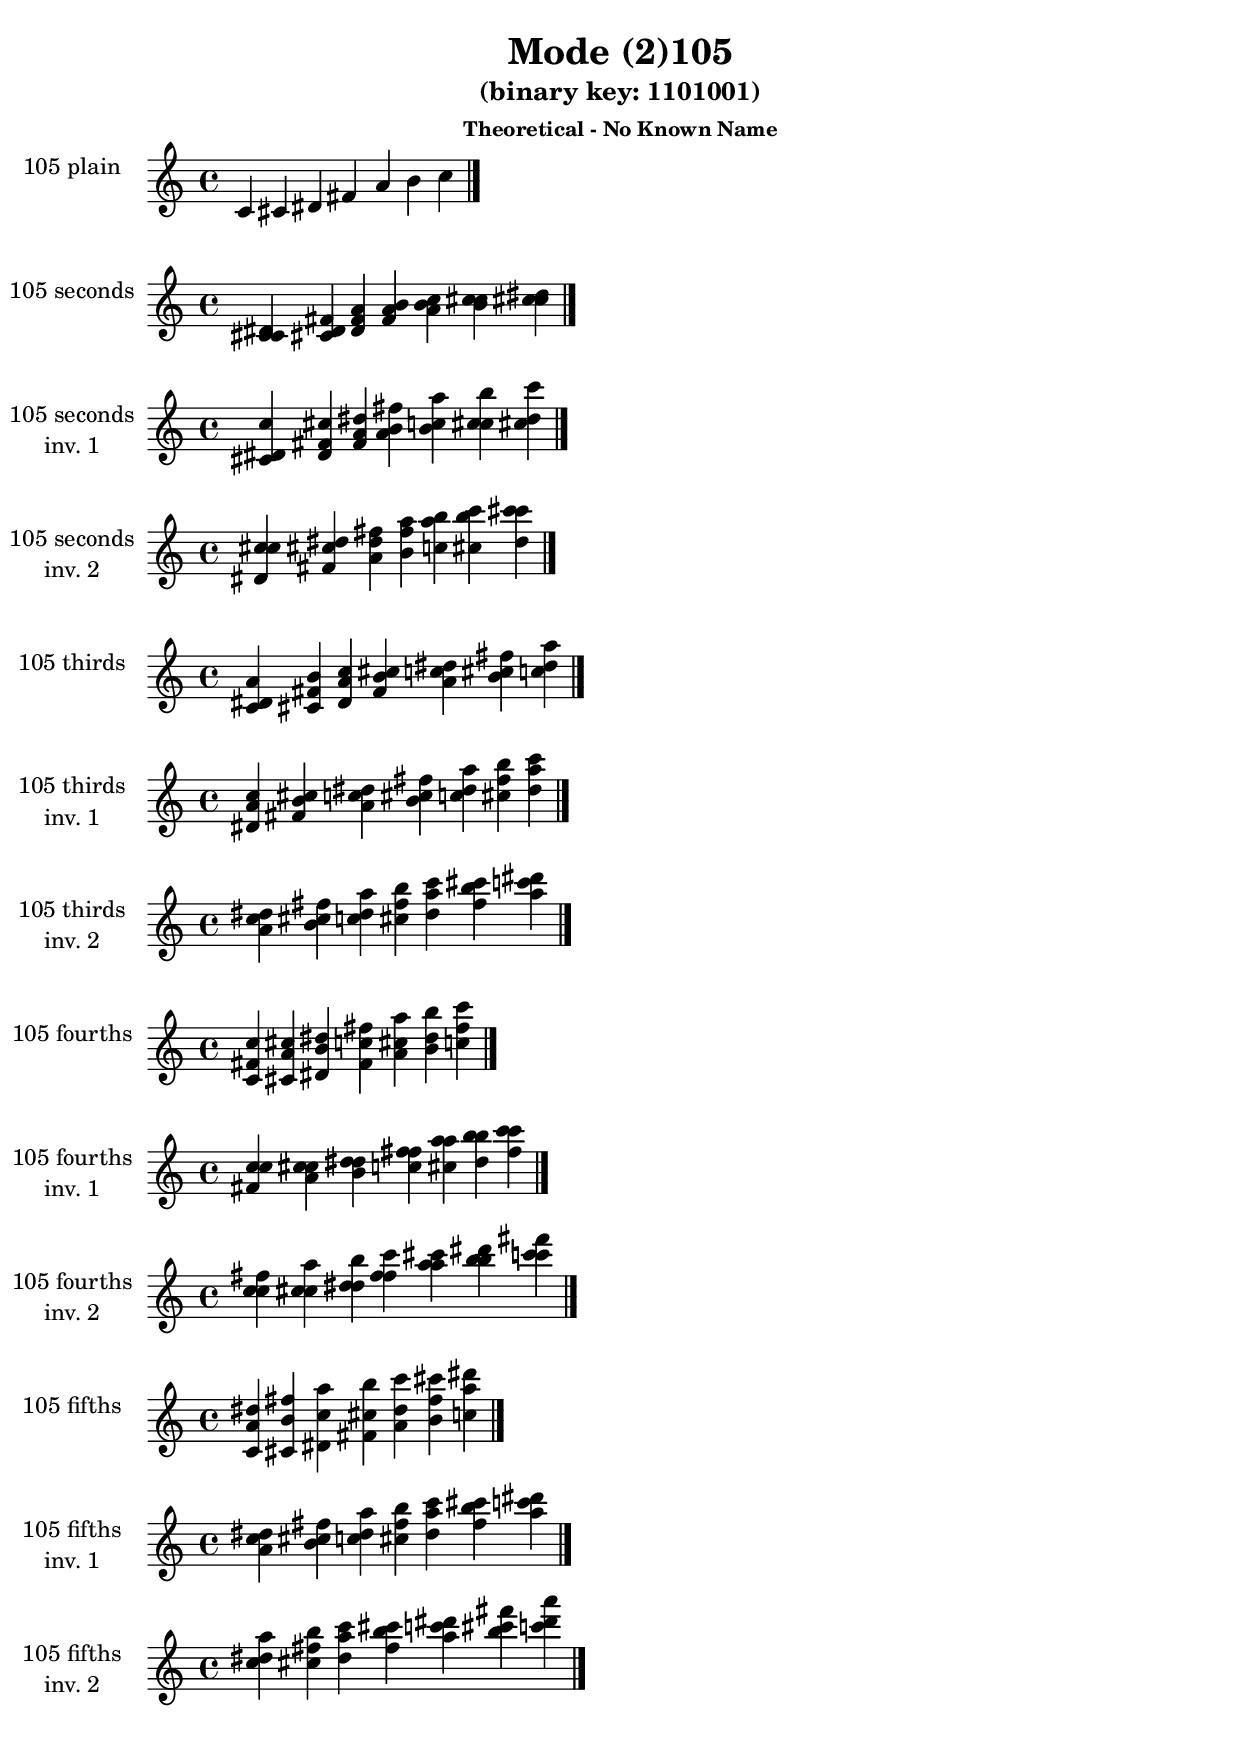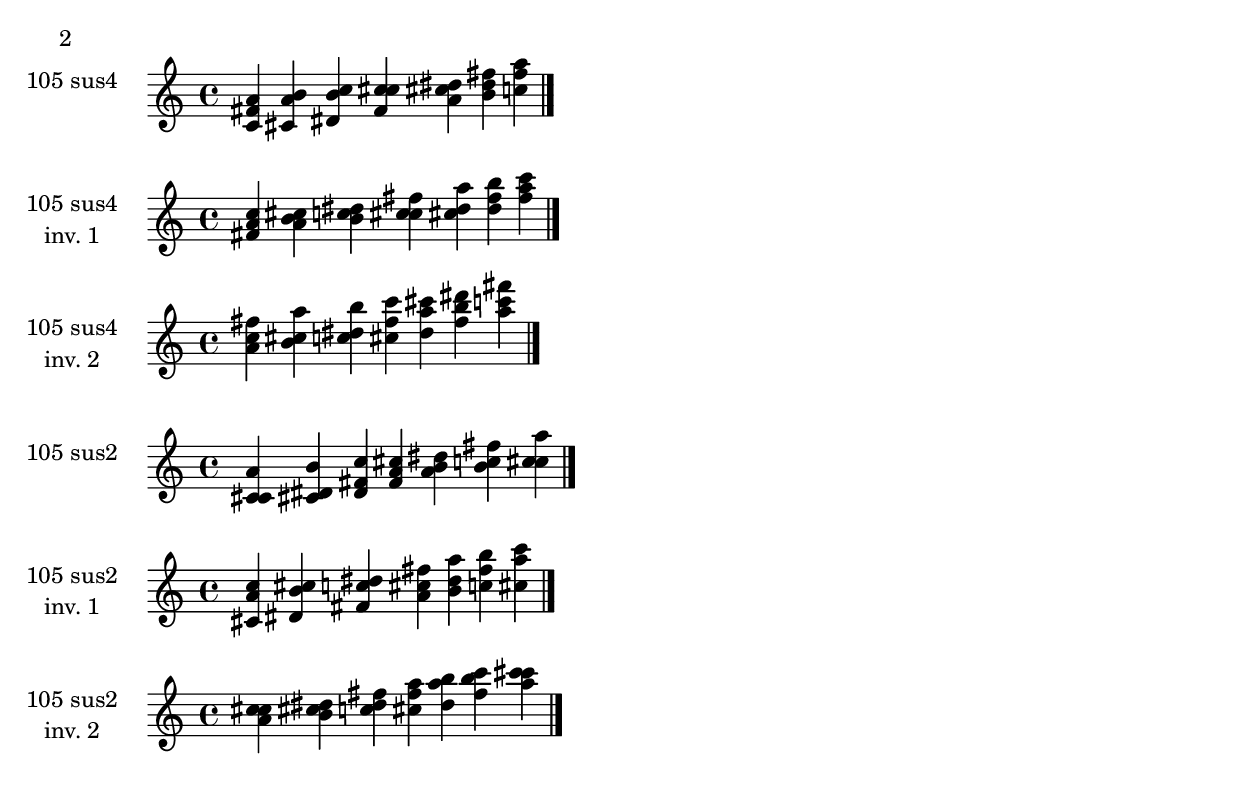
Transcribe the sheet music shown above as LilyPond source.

\version "2.19.0"

\header {
  title = "Mode (2)105"
  subtitle = "(binary key: 1101001)"
  subsubtitle =  \markup { \left-align \column {
      "Theoretical - No Known Name"
    }
  }
 %% Remove default LilyPond tagline
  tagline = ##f
}

\paper {
  #(set-paper-size "a4")
}

global = {
  \key c \major
  \time 4/4
  \tempo 4=100
}

\book {
  \score {
    \new Staff \with {
      instrumentName =  \markup { \column {
         \hcenter-in #14 \line { 105 plain }
         \hcenter-in #14 \line {  } } }
      midiInstrument = "oboe"
    } { \accidentalStyle "default"
        \cadenzaOn c' cis' dis' fis' a' b' c''  \cadenzaOff \bar "|." }
    \layout { }
  }
  \score {
    \new Staff \with {
      instrumentName =  \markup { \column {
         \hcenter-in #14 \line { 105 seconds }
         \hcenter-in #14 \line {  } } }
      midiInstrument = "oboe"
    } { \accidentalStyle "default"
        \cadenzaOn <c' cis' dis'> <cis' dis' fis'> <dis' fis' a'> <fis' a' b'> <a' b' c''> <b' c'' cis''> <c'' cis'' dis''>  \cadenzaOff \bar "|." }
    \layout { }
  }
  \score {
    \new Staff \with {
      instrumentName =  \markup { \column {
         \hcenter-in #14 \line { 105 seconds }
         \hcenter-in #14 \line { inv. 1 } } }
      midiInstrument = "oboe"
    } { \accidentalStyle "default"
        \cadenzaOn <cis' dis' c''> <dis' fis' cis''> <fis' a' dis''> <a' b' fis''> <b' c'' a''> <c'' cis'' b''> <cis'' dis'' c'''>  \cadenzaOff \bar "|." }
    \layout { }
  }
  \score {
    \new Staff \with {
      instrumentName =  \markup { \column {
         \hcenter-in #14 \line { 105 seconds }
         \hcenter-in #14 \line { inv. 2 } } }
      midiInstrument = "oboe"
    } { \accidentalStyle "default"
        \cadenzaOn <dis' c'' cis''> <fis' cis'' dis''> <a' dis'' fis''> <b' fis'' a''> <c'' a'' b''> <cis'' b'' c'''> <dis'' c''' cis'''>  \cadenzaOff \bar "|." }
    \layout { }
  }
  \score {
    \new Staff \with {
      instrumentName =  \markup { \column {
         \hcenter-in #14 \line { 105 thirds }
         \hcenter-in #14 \line {  } } }
      midiInstrument = "oboe"
    } { \accidentalStyle "default"
        \cadenzaOn <c' dis' a'> <cis' fis' b'> <dis' a' c''> <fis' b' cis''> <a' c'' dis''> <b' cis'' fis''> <c'' dis'' a''>  \cadenzaOff \bar "|." }
    \layout { }
  }
  \score {
    \new Staff \with {
      instrumentName =  \markup { \column {
         \hcenter-in #14 \line { 105 thirds }
         \hcenter-in #14 \line { inv. 1 } } }
      midiInstrument = "oboe"
    } { \accidentalStyle "default"
        \cadenzaOn <dis' a' c''> <fis' b' cis''> <a' c'' dis''> <b' cis'' fis''> <c'' dis'' a''> <cis'' fis'' b''> <dis'' a'' c'''>  \cadenzaOff \bar "|." }
    \layout { }
  }
  \score {
    \new Staff \with {
      instrumentName =  \markup { \column {
         \hcenter-in #14 \line { 105 thirds }
         \hcenter-in #14 \line { inv. 2 } } }
      midiInstrument = "oboe"
    } { \accidentalStyle "default"
        \cadenzaOn <a' c'' dis''> <b' cis'' fis''> <c'' dis'' a''> <cis'' fis'' b''> <dis'' a'' c'''> <fis'' b'' cis'''> <a'' c''' dis'''>  \cadenzaOff \bar "|." }
    \layout { }
  }
  \score {
    \new Staff \with {
      instrumentName =  \markup { \column {
         \hcenter-in #14 \line { 105 fourths }
         \hcenter-in #14 \line {  } } }
      midiInstrument = "oboe"
    } { \accidentalStyle "default"
        \cadenzaOn <c' fis' c''> <cis' a' cis''> <dis' b' dis''> <fis' c'' fis''> <a' cis'' a''> <b' dis'' b''> <c'' fis'' c'''>  \cadenzaOff \bar "|." }
    \layout { }
  }
  \score {
    \new Staff \with {
      instrumentName =  \markup { \column {
         \hcenter-in #14 \line { 105 fourths }
         \hcenter-in #14 \line { inv. 1 } } }
      midiInstrument = "oboe"
    } { \accidentalStyle "default"
        \cadenzaOn <fis' c'' c''> <a' cis'' cis''> <b' dis'' dis''> <c'' fis'' fis''> <cis'' a'' a''> <dis'' b'' b''> <fis'' c''' c'''>  \cadenzaOff \bar "|." }
    \layout { }
  }
  \score {
    \new Staff \with {
      instrumentName =  \markup { \column {
         \hcenter-in #14 \line { 105 fourths }
         \hcenter-in #14 \line { inv. 2 } } }
      midiInstrument = "oboe"
    } { \accidentalStyle "default"
        \cadenzaOn <c'' c'' fis''> <cis'' cis'' a''> <dis'' dis'' b''> <fis'' fis'' c'''> <a'' a'' cis'''> <b'' b'' dis'''> <c''' c''' fis'''>  \cadenzaOff \bar "|." }
    \layout { }
  }
  \score {
    \new Staff \with {
      instrumentName =  \markup { \column {
         \hcenter-in #14 \line { 105 fifths }
         \hcenter-in #14 \line {  } } }
      midiInstrument = "oboe"
    } { \accidentalStyle "default"
        \cadenzaOn <c' a' dis''> <cis' b' fis''> <dis' c'' a''> <fis' cis'' b''> <a' dis'' c'''> <b' fis'' cis'''> <c'' a'' dis'''>  \cadenzaOff \bar "|." }
    \layout { }
  }
  \score {
    \new Staff \with {
      instrumentName =  \markup { \column {
         \hcenter-in #14 \line { 105 fifths }
         \hcenter-in #14 \line { inv. 1 } } }
      midiInstrument = "oboe"
    } { \accidentalStyle "default"
        \cadenzaOn <a' dis'' c''> <b' fis'' cis''> <c'' a'' dis''> <cis'' b'' fis''> <dis'' c''' a''> <fis'' cis''' b''> <a'' dis''' c'''>  \cadenzaOff \bar "|." }
    \layout { }
  }
  \score {
    \new Staff \with {
      instrumentName =  \markup { \column {
         \hcenter-in #14 \line { 105 fifths }
         \hcenter-in #14 \line { inv. 2 } } }
      midiInstrument = "oboe"
    } { \accidentalStyle "default"
        \cadenzaOn <dis'' c'' a''> <fis'' cis'' b''> <a'' dis'' c'''> <b'' fis'' cis'''> <c''' a'' dis'''> <cis''' b'' fis'''> <dis''' c''' a'''>  \cadenzaOff \bar "|." }
    \layout { }
  }
  \score {
    \new Staff \with {
      instrumentName =  \markup { \column {
         \hcenter-in #14 \line { 105 sus4 }
         \hcenter-in #14 \line {  } } }
      midiInstrument = "oboe"
    } { \accidentalStyle "default"
        \cadenzaOn <c' fis' a'> <cis' a' b'> <dis' b' c''> <fis' c'' cis''> <a' cis'' dis''> <b' dis'' fis''> <c'' fis'' a''>  \cadenzaOff \bar "|." }
    \layout { }
  }
  \score {
    \new Staff \with {
      instrumentName =  \markup { \column {
         \hcenter-in #14 \line { 105 sus4 }
         \hcenter-in #14 \line { inv. 1 } } }
      midiInstrument = "oboe"
    } { \accidentalStyle "default"
        \cadenzaOn <fis' a' c''> <a' b' cis''> <b' c'' dis''> <c'' cis'' fis''> <cis'' dis'' a''> <dis'' fis'' b''> <fis'' a'' c'''>  \cadenzaOff \bar "|." }
    \layout { }
  }
  \score {
    \new Staff \with {
      instrumentName =  \markup { \column {
         \hcenter-in #14 \line { 105 sus4 }
         \hcenter-in #14 \line { inv. 2 } } }
      midiInstrument = "oboe"
    } { \accidentalStyle "default"
        \cadenzaOn <a' c'' fis''> <b' cis'' a''> <c'' dis'' b''> <cis'' fis'' c'''> <dis'' a'' cis'''> <fis'' b'' dis'''> <a'' c''' fis'''>  \cadenzaOff \bar "|." }
    \layout { }
  }
  \score {
    \new Staff \with {
      instrumentName =  \markup { \column {
         \hcenter-in #14 \line { 105 sus2 }
         \hcenter-in #14 \line {  } } }
      midiInstrument = "oboe"
    } { \accidentalStyle "default"
        \cadenzaOn <c' cis' a'> <cis' dis' b'> <dis' fis' c''> <fis' a' cis''> <a' b' dis''> <b' c'' fis''> <c'' cis'' a''>  \cadenzaOff \bar "|." }
    \layout { }
  }
  \score {
    \new Staff \with {
      instrumentName =  \markup { \column {
         \hcenter-in #14 \line { 105 sus2 }
         \hcenter-in #14 \line { inv. 1 } } }
      midiInstrument = "oboe"
    } { \accidentalStyle "default"
        \cadenzaOn <cis' a' c''> <dis' b' cis''> <fis' c'' dis''> <a' cis'' fis''> <b' dis'' a''> <c'' fis'' b''> <cis'' a'' c'''>  \cadenzaOff \bar "|." }
    \layout { }
  }
  \score {
    \new Staff \with {
      instrumentName =  \markup { \column {
         \hcenter-in #14 \line { 105 sus2 }
         \hcenter-in #14 \line { inv. 2 } } }
      midiInstrument = "oboe"
    } { \accidentalStyle "default"
        \cadenzaOn <a' c'' cis''> <b' cis'' dis''> <c'' dis'' fis''> <cis'' fis'' a''> <dis'' a'' b''> <fis'' b'' c'''> <a'' c''' cis'''>  \cadenzaOff \bar "|." }
    \layout { }
  }
}

\book {
  \bookOutputSuffix "plain_"
  \score {
    \new Staff \with {
      instrumentName =  \markup { \column {
         \hcenter-in #14 \line { 105 plain }
         \hcenter-in #14 \line {  } } }
      midiInstrument = "oboe"
    } { \accidentalStyle "default"
        \cadenzaOn c' cis' dis' fis' a' b' c''  \cadenzaOff \bar "|." }
    \midi { }
  }
}
\book {
  \bookOutputSuffix "seconds_"
  \score {
    \new Staff \with {
      instrumentName =  \markup { \column {
         \hcenter-in #14 \line { 105 seconds }
         \hcenter-in #14 \line {  } } }
      midiInstrument = "oboe"
    } { \accidentalStyle "default"
        \cadenzaOn <c' cis' dis'> <cis' dis' fis'> <dis' fis' a'> <fis' a' b'> <a' b' c''> <b' c'' cis''> <c'' cis'' dis''>  \cadenzaOff \bar "|." }
    \midi { }
  }
}
\book {
  \bookOutputSuffix "seconds_inv. 1"
  \score {
    \new Staff \with {
      instrumentName =  \markup { \column {
         \hcenter-in #14 \line { 105 seconds }
         \hcenter-in #14 \line { inv. 1 } } }
      midiInstrument = "oboe"
    } { \accidentalStyle "default"
        \cadenzaOn <cis' dis' c''> <dis' fis' cis''> <fis' a' dis''> <a' b' fis''> <b' c'' a''> <c'' cis'' b''> <cis'' dis'' c'''>  \cadenzaOff \bar "|." }
    \midi { }
  }
}
\book {
  \bookOutputSuffix "seconds_inv. 2"
  \score {
    \new Staff \with {
      instrumentName =  \markup { \column {
         \hcenter-in #14 \line { 105 seconds }
         \hcenter-in #14 \line { inv. 2 } } }
      midiInstrument = "oboe"
    } { \accidentalStyle "default"
        \cadenzaOn <dis' c'' cis''> <fis' cis'' dis''> <a' dis'' fis''> <b' fis'' a''> <c'' a'' b''> <cis'' b'' c'''> <dis'' c''' cis'''>  \cadenzaOff \bar "|." }
    \midi { }
  }
}
\book {
  \bookOutputSuffix "thirds_"
  \score {
    \new Staff \with {
      instrumentName =  \markup { \column {
         \hcenter-in #14 \line { 105 thirds }
         \hcenter-in #14 \line {  } } }
      midiInstrument = "oboe"
    } { \accidentalStyle "default"
        \cadenzaOn <c' dis' a'> <cis' fis' b'> <dis' a' c''> <fis' b' cis''> <a' c'' dis''> <b' cis'' fis''> <c'' dis'' a''>  \cadenzaOff \bar "|." }
    \midi { }
  }
}
\book {
  \bookOutputSuffix "thirds_inv. 1"
  \score {
    \new Staff \with {
      instrumentName =  \markup { \column {
         \hcenter-in #14 \line { 105 thirds }
         \hcenter-in #14 \line { inv. 1 } } }
      midiInstrument = "oboe"
    } { \accidentalStyle "default"
        \cadenzaOn <dis' a' c''> <fis' b' cis''> <a' c'' dis''> <b' cis'' fis''> <c'' dis'' a''> <cis'' fis'' b''> <dis'' a'' c'''>  \cadenzaOff \bar "|." }
    \midi { }
  }
}
\book {
  \bookOutputSuffix "thirds_inv. 2"
  \score {
    \new Staff \with {
      instrumentName =  \markup { \column {
         \hcenter-in #14 \line { 105 thirds }
         \hcenter-in #14 \line { inv. 2 } } }
      midiInstrument = "oboe"
    } { \accidentalStyle "default"
        \cadenzaOn <a' c'' dis''> <b' cis'' fis''> <c'' dis'' a''> <cis'' fis'' b''> <dis'' a'' c'''> <fis'' b'' cis'''> <a'' c''' dis'''>  \cadenzaOff \bar "|." }
    \midi { }
  }
}
\book {
  \bookOutputSuffix "fourths_"
  \score {
    \new Staff \with {
      instrumentName =  \markup { \column {
         \hcenter-in #14 \line { 105 fourths }
         \hcenter-in #14 \line {  } } }
      midiInstrument = "oboe"
    } { \accidentalStyle "default"
        \cadenzaOn <c' fis' c''> <cis' a' cis''> <dis' b' dis''> <fis' c'' fis''> <a' cis'' a''> <b' dis'' b''> <c'' fis'' c'''>  \cadenzaOff \bar "|." }
    \midi { }
  }
}
\book {
  \bookOutputSuffix "fourths_inv. 1"
  \score {
    \new Staff \with {
      instrumentName =  \markup { \column {
         \hcenter-in #14 \line { 105 fourths }
         \hcenter-in #14 \line { inv. 1 } } }
      midiInstrument = "oboe"
    } { \accidentalStyle "default"
        \cadenzaOn <fis' c'' c''> <a' cis'' cis''> <b' dis'' dis''> <c'' fis'' fis''> <cis'' a'' a''> <dis'' b'' b''> <fis'' c''' c'''>  \cadenzaOff \bar "|." }
    \midi { }
  }
}
\book {
  \bookOutputSuffix "fourths_inv. 2"
  \score {
    \new Staff \with {
      instrumentName =  \markup { \column {
         \hcenter-in #14 \line { 105 fourths }
         \hcenter-in #14 \line { inv. 2 } } }
      midiInstrument = "oboe"
    } { \accidentalStyle "default"
        \cadenzaOn <c'' c'' fis''> <cis'' cis'' a''> <dis'' dis'' b''> <fis'' fis'' c'''> <a'' a'' cis'''> <b'' b'' dis'''> <c''' c''' fis'''>  \cadenzaOff \bar "|." }
    \midi { }
  }
}
\book {
  \bookOutputSuffix "fifths_"
  \score {
    \new Staff \with {
      instrumentName =  \markup { \column {
         \hcenter-in #14 \line { 105 fifths }
         \hcenter-in #14 \line {  } } }
      midiInstrument = "oboe"
    } { \accidentalStyle "default"
        \cadenzaOn <c' a' dis''> <cis' b' fis''> <dis' c'' a''> <fis' cis'' b''> <a' dis'' c'''> <b' fis'' cis'''> <c'' a'' dis'''>  \cadenzaOff \bar "|." }
    \midi { }
  }
}
\book {
  \bookOutputSuffix "fifths_inv. 1"
  \score {
    \new Staff \with {
      instrumentName =  \markup { \column {
         \hcenter-in #14 \line { 105 fifths }
         \hcenter-in #14 \line { inv. 1 } } }
      midiInstrument = "oboe"
    } { \accidentalStyle "default"
        \cadenzaOn <a' dis'' c''> <b' fis'' cis''> <c'' a'' dis''> <cis'' b'' fis''> <dis'' c''' a''> <fis'' cis''' b''> <a'' dis''' c'''>  \cadenzaOff \bar "|." }
    \midi { }
  }
}
\book {
  \bookOutputSuffix "fifths_inv. 2"
  \score {
    \new Staff \with {
      instrumentName =  \markup { \column {
         \hcenter-in #14 \line { 105 fifths }
         \hcenter-in #14 \line { inv. 2 } } }
      midiInstrument = "oboe"
    } { \accidentalStyle "default"
        \cadenzaOn <dis'' c'' a''> <fis'' cis'' b''> <a'' dis'' c'''> <b'' fis'' cis'''> <c''' a'' dis'''> <cis''' b'' fis'''> <dis''' c''' a'''>  \cadenzaOff \bar "|." }
    \midi { }
  }
}
\book {
  \bookOutputSuffix "sus4_"
  \score {
    \new Staff \with {
      instrumentName =  \markup { \column {
         \hcenter-in #14 \line { 105 sus4 }
         \hcenter-in #14 \line {  } } }
      midiInstrument = "oboe"
    } { \accidentalStyle "default"
        \cadenzaOn <c' fis' a'> <cis' a' b'> <dis' b' c''> <fis' c'' cis''> <a' cis'' dis''> <b' dis'' fis''> <c'' fis'' a''>  \cadenzaOff \bar "|." }
    \midi { }
  }
}
\book {
  \bookOutputSuffix "sus4_inv. 1"
  \score {
    \new Staff \with {
      instrumentName =  \markup { \column {
         \hcenter-in #14 \line { 105 sus4 }
         \hcenter-in #14 \line { inv. 1 } } }
      midiInstrument = "oboe"
    } { \accidentalStyle "default"
        \cadenzaOn <fis' a' c''> <a' b' cis''> <b' c'' dis''> <c'' cis'' fis''> <cis'' dis'' a''> <dis'' fis'' b''> <fis'' a'' c'''>  \cadenzaOff \bar "|." }
    \midi { }
  }
}
\book {
  \bookOutputSuffix "sus4_inv. 2"
  \score {
    \new Staff \with {
      instrumentName =  \markup { \column {
         \hcenter-in #14 \line { 105 sus4 }
         \hcenter-in #14 \line { inv. 2 } } }
      midiInstrument = "oboe"
    } { \accidentalStyle "default"
        \cadenzaOn <a' c'' fis''> <b' cis'' a''> <c'' dis'' b''> <cis'' fis'' c'''> <dis'' a'' cis'''> <fis'' b'' dis'''> <a'' c''' fis'''>  \cadenzaOff \bar "|." }
    \midi { }
  }
}
\book {
  \bookOutputSuffix "sus2_"
  \score {
    \new Staff \with {
      instrumentName =  \markup { \column {
         \hcenter-in #14 \line { 105 sus2 }
         \hcenter-in #14 \line {  } } }
      midiInstrument = "oboe"
    } { \accidentalStyle "default"
        \cadenzaOn <c' cis' a'> <cis' dis' b'> <dis' fis' c''> <fis' a' cis''> <a' b' dis''> <b' c'' fis''> <c'' cis'' a''>  \cadenzaOff \bar "|." }
    \midi { }
  }
}
\book {
  \bookOutputSuffix "sus2_inv. 1"
  \score {
    \new Staff \with {
      instrumentName =  \markup { \column {
         \hcenter-in #14 \line { 105 sus2 }
         \hcenter-in #14 \line { inv. 1 } } }
      midiInstrument = "oboe"
    } { \accidentalStyle "default"
        \cadenzaOn <cis' a' c''> <dis' b' cis''> <fis' c'' dis''> <a' cis'' fis''> <b' dis'' a''> <c'' fis'' b''> <cis'' a'' c'''>  \cadenzaOff \bar "|." }
    \midi { }
  }
}
\book {
  \bookOutputSuffix "sus2_inv. 2"
  \score {
    \new Staff \with {
      instrumentName =  \markup { \column {
         \hcenter-in #14 \line { 105 sus2 }
         \hcenter-in #14 \line { inv. 2 } } }
      midiInstrument = "oboe"
    } { \accidentalStyle "default"
        \cadenzaOn <a' c'' cis''> <b' cis'' dis''> <c'' dis'' fis''> <cis'' fis'' a''> <dis'' a'' b''> <fis'' b'' c'''> <a'' c''' cis'''>  \cadenzaOff \bar "|." }
    \midi { }
  }
}
